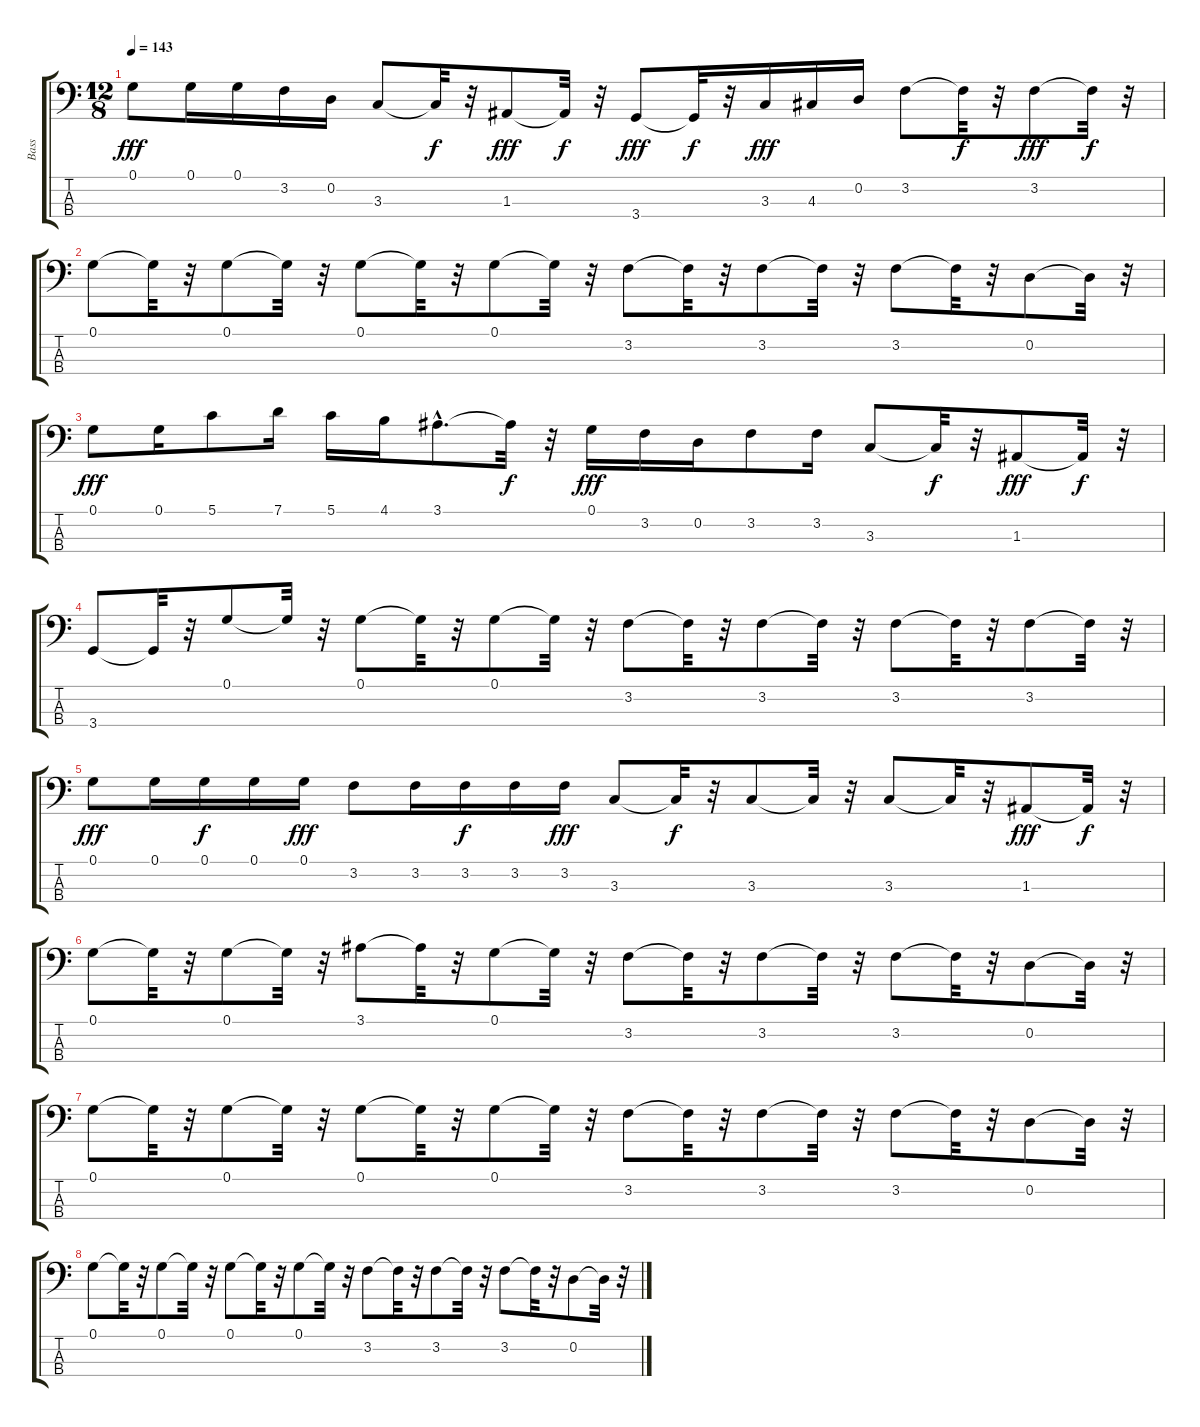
\track ("Bass" "Bass") {instrument electricbassfinger}
\staff {score tabs}
\tuning (G2 D2 A1 E1) {hide}
\ts (12 8)
\tempo 143
\clef f4
\ks c
0.1.8{dy fff} 0.1.16 0.1.16 3.2.16 0.2.16 3.3.8 3.3{t}.32{dy f} r.32 1.3.8{dy fff} 1.3{t}.32{dy f} r.32 3.4.8{dy fff} 3.4{t}.32{dy f} r.32 3.3.16{dy fff} 4.3.16 0.2.16 3.2.8 3.2{t}.32{dy f} r.32 3.2.8{dy fff} 3.2{t}.32{dy f} r.32 |
0.1.8 0.1{t}.32 r.32 0.1.8 0.1{t}.32 r.32 0.1.8 0.1{t}.32 r.32 0.1.8 0.1{t}.32 r.32 3.2.8 3.2{t}.32 r.32 3.2.8 3.2{t}.32 r.32 3.2.8 3.2{t}.32 r.32 0.2.8 0.2{t}.32 r.32 |
0.1.8{dy fff} 0.1.16 5.1.8 7.1.16 5.1.16 4.1.16 3.1{hac}.8{d} 3.1{t}.32{dy f} r.32 0.1.16{dy fff} 3.2.16 0.2.16 3.2.8 3.2.16 3.3.8 3.3{t}.32{dy f} r.32 1.3.8{dy fff} 1.3{t}.32{dy f} r.32 |
3.4.8 3.4{t}.32 r.32 0.1.8 0.1{t}.32 r.32 0.1.8 0.1{t}.32 r.32 0.1.8 0.1{t}.32 r.32 3.2.8 3.2{t}.32 r.32 3.2.8 3.2{t}.32 r.32 3.2.8 3.2{t}.32 r.32 3.2.8 3.2{t}.32 r.32 |
0.1.8{dy fff} 0.1.16 0.1.16{dy f} 0.1.16 0.1.16{dy fff} 3.2.8 3.2.16 3.2.16{dy f} 3.2.16 3.2.16{dy fff} 3.3.8 3.3{t}.32{dy f} r.32 3.3.8 3.3{t}.32 r.32 3.3.8 3.3{t}.32 r.32 1.3.8{dy fff} 1.3{t}.32{dy f} r.32 |
0.1.8 0.1{t}.32 r.32 0.1.8 0.1{t}.32 r.32 3.1.8 3.1{t}.32 r.32 0.1.8 0.1{t}.32 r.32 3.2.8 3.2{t}.32 r.32 3.2.8 3.2{t}.32 r.32 3.2.8 3.2{t}.32 r.32 0.2.8 0.2{t}.32 r.32 |
0.1.8 0.1{t}.32 r.32 0.1.8 0.1{t}.32 r.32 0.1.8 0.1{t}.32 r.32 0.1.8 0.1{t}.32 r.32 3.2.8 3.2{t}.32 r.32 3.2.8 3.2{t}.32 r.32 3.2.8 3.2{t}.32 r.32 0.2.8 0.2{t}.32 r.32 |
0.1.8 0.1{t}.32 r.32 0.1.8 0.1{t}.32 r.32 0.1.8 0.1{t}.32 r.32 0.1.8 0.1{t}.32 r.32 3.2.8 3.2{t}.32 r.32 3.2.8 3.2{t}.32 r.32 3.2.8 3.2{t}.32 r.32 0.2.8 0.2{t}.32 r.32
